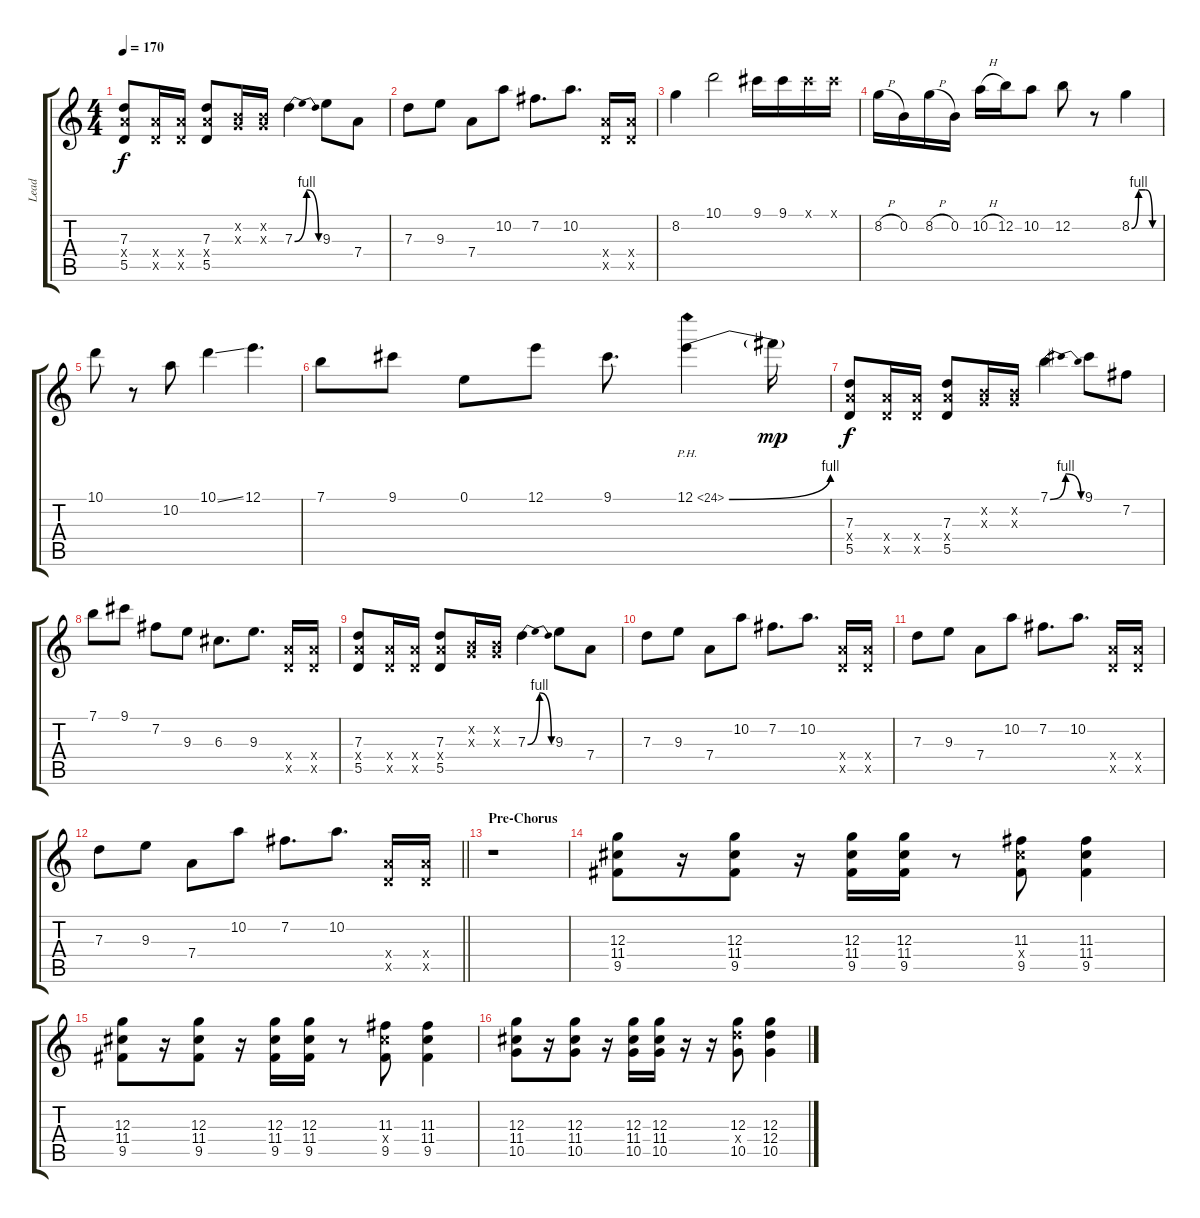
\track ("Lead" "Lead") {instrument distortionguitar}
\staff {score tabs}
\tuning (E4 B3 G3 D3 A2 E2) {hide}
\ts (4 4)
\tempo 170
\clef g2
\ks c
(7.3 7.4{x} 5.5).8{dy f} (7.4{x} 5.5{x}).16 (7.4{x} 5.5{x}).16 (7.3 7.4{x} 5.5).8 (0.2{x} 0.3{x}).16 (0.2{x} 0.3{x}).16 7.3{be (bendrelease 0 0 30 4 45 4 60 0)}.4 9.3.8 7.4.8 |
7.3.8 9.3.8 7.4.8 10.2.8 7.2.8{d} 10.2.8{d} (7.4{x} 5.5{x}).16 (7.4{x} 5.5{x}).16 |
8.2.4 10.1.2 9.1.16 9.1.16 9.1{x}.16 9.1{x}.16 |
8.2{h}.16 0.2.16 8.2{h}.16 0.2.16 10.2{h}.16 12.2.16 10.2.8 12.2.8 r.8 8.2{be (custom 0 0 15 4 30 4 45 0 60 0)}.4 |
10.1.8 r.8 10.2.8 10.1{ss}.4 12.1.4{d} |
7.1.8 9.1.8 0.1.8 12.1.8 9.1.8{d} 12.1{be (bend 0 0 60 4) ph 12}.4 12.1{t}.16{dy mp} |
(7.3 7.4{x} 5.5).8{dy f} (7.4{x} 5.5{x}).16 (7.4{x} 5.5{x}).16 (7.3 7.4{x} 5.5).8 (0.2{x} 0.3{x}).16 (0.2{x} 0.3{x}).16 7.1{be (bendrelease 0 0 30 4 45 4 60 0)}.4 9.1.8 7.2.8 |
7.1.8 9.1.8 7.2.8 9.3.8 6.3.8{d} 9.3.8{d} (7.4{x} 5.5{x}).16 (7.4{x} 5.5{x}).16 |
(7.3 7.4{x} 5.5).8 (7.4{x} 5.5{x}).16 (7.4{x} 5.5{x}).16 (7.3 7.4{x} 5.5).8 (0.2{x} 0.3{x}).16 (0.2{x} 0.3{x}).16 7.3{be (bendrelease 0 0 30 4 45 4 60 0)}.4 9.3.8 7.4.8 |
7.3.8 9.3.8 7.4.8 10.2.8 7.2.8{d} 10.2.8{d} (7.4{x} 5.5{x}).16 (7.4{x} 5.5{x}).16 |
7.3.8 9.3.8 7.4.8 10.2.8 7.2.8{d} 10.2.8{d} (7.4{x} 5.5{x}).16 (7.4{x} 5.5{x}).16 |
\barLineRight lightlight
7.3.8 9.3.8 7.4.8 10.2.8 7.2.8{d} 10.2.8{d} (7.4{x} 5.5{x}).16 (7.4{x} 5.5{x}).16 |
\section ("" "Pre-Chorus")
r.1 |
(12.3 11.4 9.5).8 r.16 (12.3 11.4 9.5).8 r.16 (12.3 11.4 9.5).16 (12.3 11.4 9.5).16 r.8 (11.3 11.4{x} 9.5).8 (11.3 11.4 9.5).4 |
(12.3 11.4 9.5).8 r.16 (12.3 11.4 9.5).8 r.16 (12.3 11.4 9.5).16 (12.3 11.4 9.5).16 r.8 (11.3 11.4{x} 9.5).8 (11.3 11.4 9.5).4 |
(12.3 11.4 10.5).8 r.16 (12.3 11.4 10.5).8 r.16 (12.3 11.4 10.5).16 (12.3 11.4 10.5).16 r.16 r.16 (12.3 12.4{x} 10.5).8 (12.3 12.4 10.5).4
